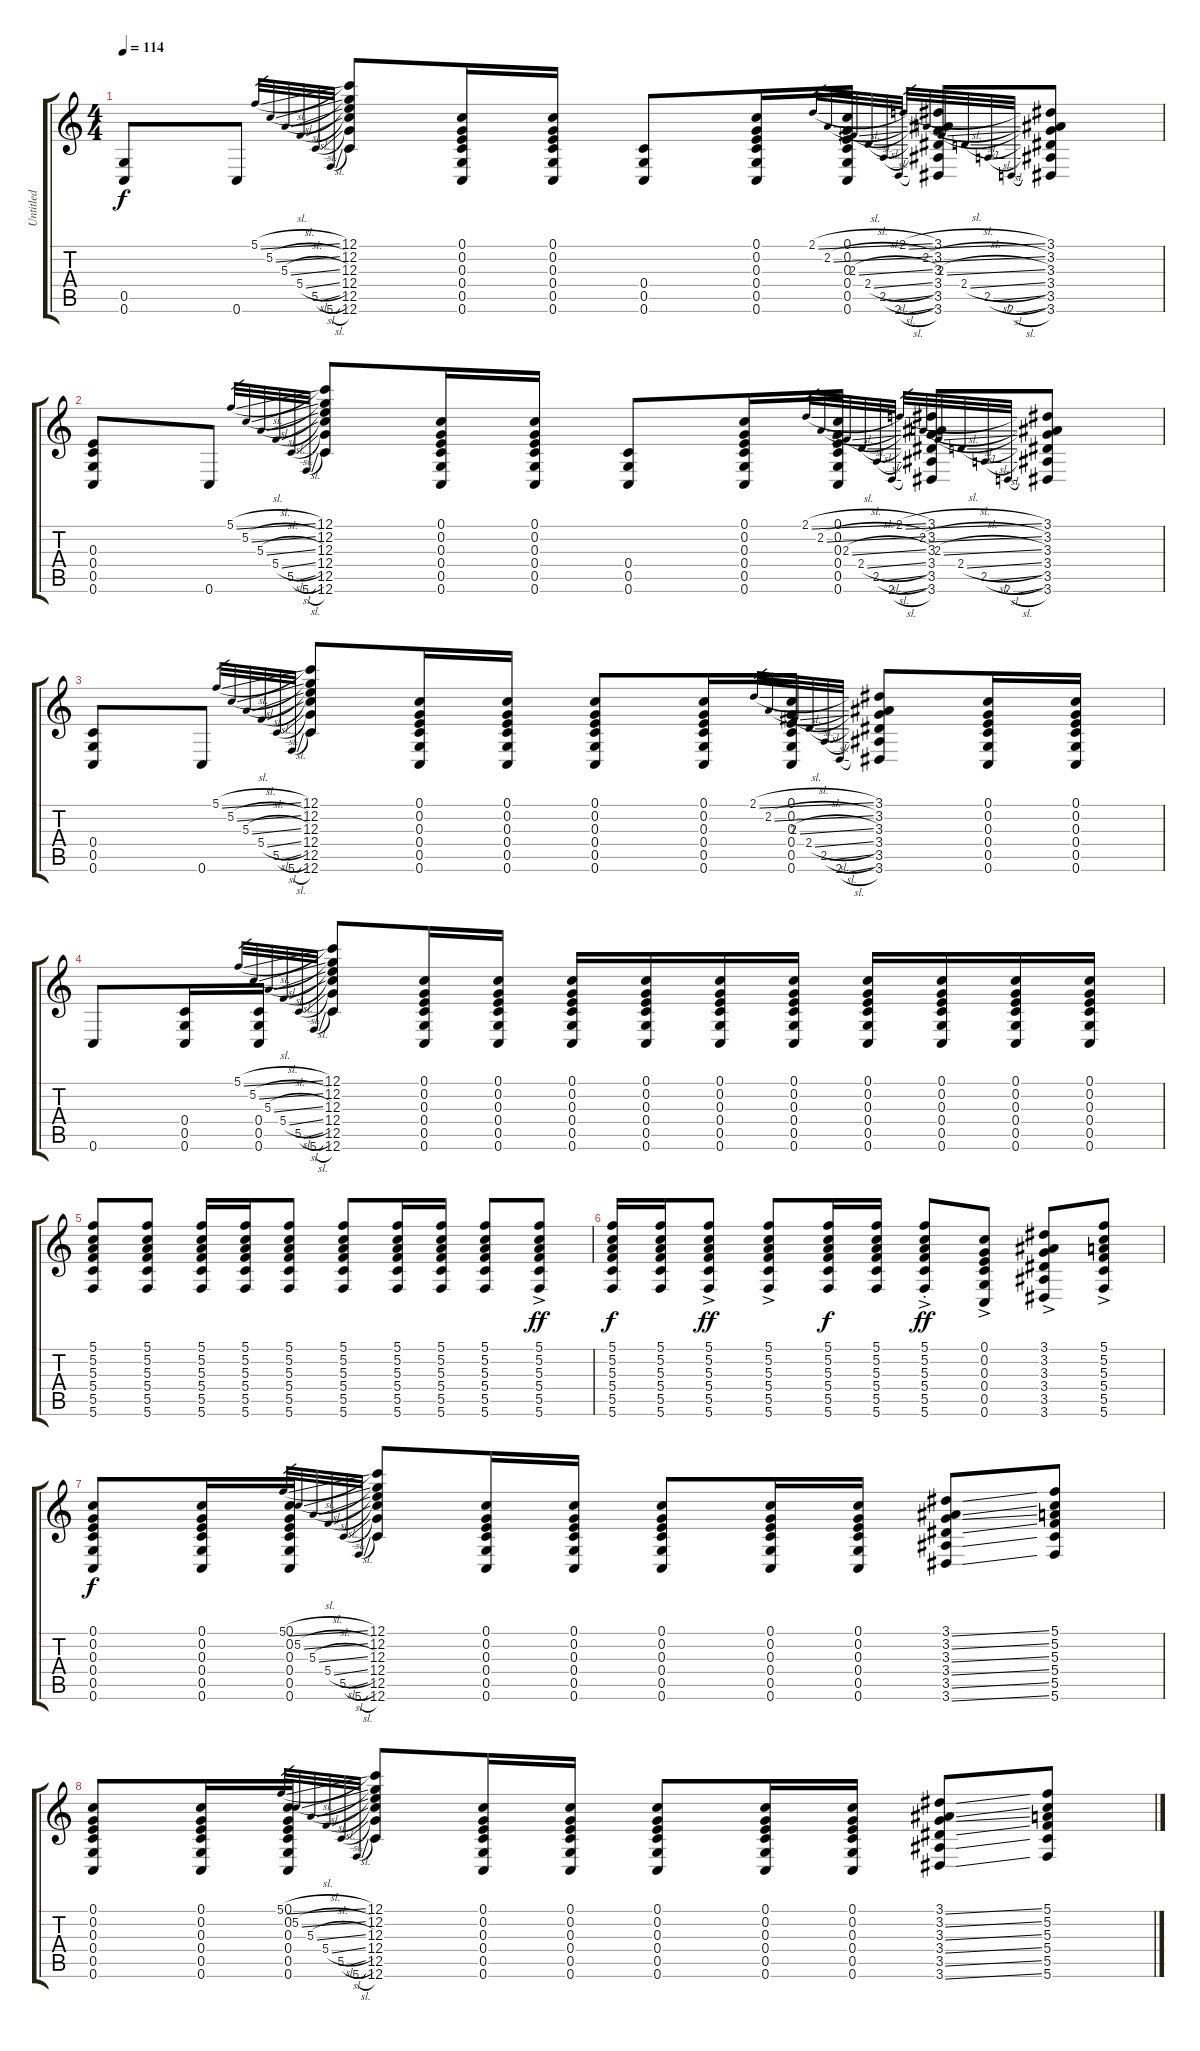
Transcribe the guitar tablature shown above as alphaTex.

\track ("Untitled" "Untitled") {instrument acousticguitarsteel}
\staff {score tabs}
\tuning (C4 G3 E3 C3 G2 C2) {hide}
\ts (4 4)
\tempo 114
\clef g2
\ks c
(0.5 0.6).8{dy f} 0.6.8 5.1{sl}.32{gr} 5.2{sl}.32{gr} 5.3{sl}.32{gr} 5.4{sl}.32{gr} 5.5{sl}.32{gr} 5.6{sl}.32{gr} (12.1 12.2 12.3 12.4 12.5 12.6).8 (0.1 0.2 0.3 0.4 0.5 0.6).16 (0.1 0.2 0.3 0.4 0.5 0.6).16 (0.4 0.5 0.6).8 (0.1 0.2 0.3 0.4 0.5 0.6).16 (0.1 0.2 0.3 0.4 0.5 0.6).16 2.1{sl}.32{gr} 2.2{sl}.32{gr} 2.3{sl}.32{gr} 2.4{sl}.32{gr} 2.5{sl}.32{gr} 2.6{sl}.32{gr} (3.1 3.2 3.3 3.4 3.5 3.6).8 2.1{sl}.32{gr} 2.2{sl}.32{gr} 2.3{sl}.32{gr} 2.4{sl}.32{gr} 2.5{sl}.32{gr} 2.6{sl}.32{gr} (3.1 3.2 3.3 3.4 3.5 3.6).8 |
(0.3 0.4 0.5 0.6).8 0.6.8 5.1{sl}.32{gr} 5.2{sl}.32{gr} 5.3{sl}.32{gr} 5.4{sl}.32{gr} 5.5{sl}.32{gr} 5.6{sl}.32{gr} (12.1 12.2 12.3 12.4 12.5 12.6).8 (0.1 0.2 0.3 0.4 0.5 0.6).16 (0.1 0.2 0.3 0.4 0.5 0.6).16 (0.4 0.5 0.6).8 (0.1 0.2 0.3 0.4 0.5 0.6).16 (0.1 0.2 0.3 0.4 0.5 0.6).16 2.1{sl}.32{gr} 2.2{sl}.32{gr} 2.3{sl}.32{gr} 2.4{sl}.32{gr} 2.5{sl}.32{gr} 2.6{sl}.32{gr} (3.1 3.2 3.3 3.4 3.5 3.6).8 2.1{sl}.32{gr} 2.2{sl}.32{gr} 2.3{sl}.32{gr} 2.4{sl}.32{gr} 2.5{sl}.32{gr} 2.6{sl}.32{gr} (3.1 3.2 3.3 3.4 3.5 3.6).8 |
(0.4 0.5 0.6).8 0.6.8 5.1{sl}.32{gr} 5.2{sl}.32{gr} 5.3{sl}.32{gr} 5.4{sl}.32{gr} 5.5{sl}.32{gr} 5.6{sl}.32{gr} (12.1 12.2 12.3 12.4 12.5 12.6).8 (0.1 0.2 0.3 0.4 0.5 0.6).16 (0.1 0.2 0.3 0.4 0.5 0.6).16 (0.1 0.2 0.3 0.4 0.5 0.6).8 (0.1 0.2 0.3 0.4 0.5 0.6).16 (0.1 0.2 0.3 0.4 0.5 0.6).16 2.1{sl}.32{gr} 2.2{sl}.32{gr} 2.3{sl}.32{gr} 2.4{sl}.32{gr} 2.5{sl}.32{gr} 2.6{sl}.32{gr} (3.1 3.2 3.3 3.4 3.5 3.6).8 (0.1 0.2 0.3 0.4 0.5 0.6).16 (0.1 0.2 0.3 0.4 0.5 0.6).16 |
0.6.8 (0.4 0.5 0.6).16 (0.4 0.5 0.6).16 5.1{sl}.32{gr} 5.2{sl}.32{gr} 5.3{sl}.32{gr} 5.4{sl}.32{gr} 5.5{sl}.32{gr} 5.6{sl}.32{gr} (12.1 12.2 12.3 12.4 12.5 12.6).8 (0.1 0.2 0.3 0.4 0.5 0.6).16 (0.1 0.2 0.3 0.4 0.5 0.6).16 (0.1 0.2 0.3 0.4 0.5 0.6).16 (0.1 0.2 0.3 0.4 0.5 0.6).16 (0.1 0.2 0.3 0.4 0.5 0.6).16 (0.1 0.2 0.3 0.4 0.5 0.6).16 (0.1 0.2 0.3 0.4 0.5 0.6).16 (0.1 0.2 0.3 0.4 0.5 0.6).16 (0.1 0.2 0.3 0.4 0.5 0.6).16 (0.1 0.2 0.3 0.4 0.5 0.6).16 |
(5.1 5.2 5.3 5.4 5.5 5.6).8 (5.1 5.2 5.3 5.4 5.5 5.6).8 (5.1 5.2 5.3 5.4 5.5 5.6).16 (5.1 5.2 5.3 5.4 5.5 5.6).16 (5.1 5.2 5.3 5.4 5.5 5.6).8 (5.1 5.2 5.3 5.4 5.5 5.6).8 (5.1 5.2 5.3 5.4 5.5 5.6).16 (5.1 5.2 5.3 5.4 5.5 5.6).16 (5.1 5.2 5.3 5.4 5.5 5.6).8 (5.1{ac} 5.2{ac} 5.3{ac} 5.4{ac} 5.5{ac} 5.6{ac}).8{dy ff} |
(5.1 5.2 5.3 5.4 5.5 5.6).16{dy f} (5.1 5.2 5.3 5.4 5.5 5.6).16 (5.1{ac} 5.2{ac} 5.3{ac} 5.4{ac} 5.5{ac} 5.6{ac}).8{dy ff} (5.1{ac} 5.2{ac} 5.3{ac} 5.4{ac} 5.5{ac} 5.6{ac}).8 (5.1 5.2 5.3 5.4 5.5 5.6).16{dy f} (5.1 5.2 5.3 5.4 5.5 5.6).16 (5.1{ac st} 5.2{ac st} 5.3{ac st} 5.4{ac st} 5.5{ac st} 5.6{ac st}).8{dy ff} (0.1{ac} 0.2{ac} 0.3{ac} 0.4{ac} 0.5{ac} 0.6{ac}).8 (3.1{ac} 3.2{ac} 3.3{ac} 3.4{ac} 3.5{ac} 3.6{ac}).8 (5.1{ac} 5.2{ac} 5.3{ac} 5.4{ac} 5.5{ac} 5.6{ac}).8 |
(0.1 0.2 0.3 0.4 0.5 0.6).8{dy f} (0.1 0.2 0.3 0.4 0.5 0.6).16 (0.1 0.2 0.3 0.4 0.5 0.6).16 5.1{sl}.32{gr} 5.2{sl}.32{gr} 5.3{sl}.32{gr} 5.4{sl}.32{gr} 5.5{sl}.32{gr} 5.6{sl}.32{gr} (12.1 12.2 12.3 12.4 12.5 12.6).8 (0.1 0.2 0.3 0.4 0.5 0.6).16 (0.1 0.2 0.3 0.4 0.5 0.6).16 (0.1 0.2 0.3 0.4 0.5 0.6).8 (0.1 0.2 0.3 0.4 0.5 0.6).16 (0.1 0.2 0.3 0.4 0.5 0.6).16 (3.1{ss} 3.2{ss} 3.3{ss} 3.4{ss} 3.5{ss} 3.6{ss}).8 (5.1 5.2 5.3 5.4 5.5 5.6).8 |
(0.1 0.2 0.3 0.4 0.5 0.6).8 (0.1 0.2 0.3 0.4 0.5 0.6).16 (0.1 0.2 0.3 0.4 0.5 0.6).16 5.1{sl}.32{gr} 5.2{sl}.32{gr} 5.3{sl}.32{gr} 5.4{sl}.32{gr} 5.5{sl}.32{gr} 5.6{sl}.32{gr} (12.1 12.2 12.3 12.4 12.5 12.6).8 (0.1 0.2 0.3 0.4 0.5 0.6).16 (0.1 0.2 0.3 0.4 0.5 0.6).16 (0.1 0.2 0.3 0.4 0.5 0.6).8 (0.1 0.2 0.3 0.4 0.5 0.6).16 (0.1 0.2 0.3 0.4 0.5 0.6).16 (3.1{ss} 3.2{ss} 3.3{ss} 3.4{ss} 3.5{ss} 3.6{ss}).8 (5.1 5.2 5.3 5.4 5.5 5.6).8
